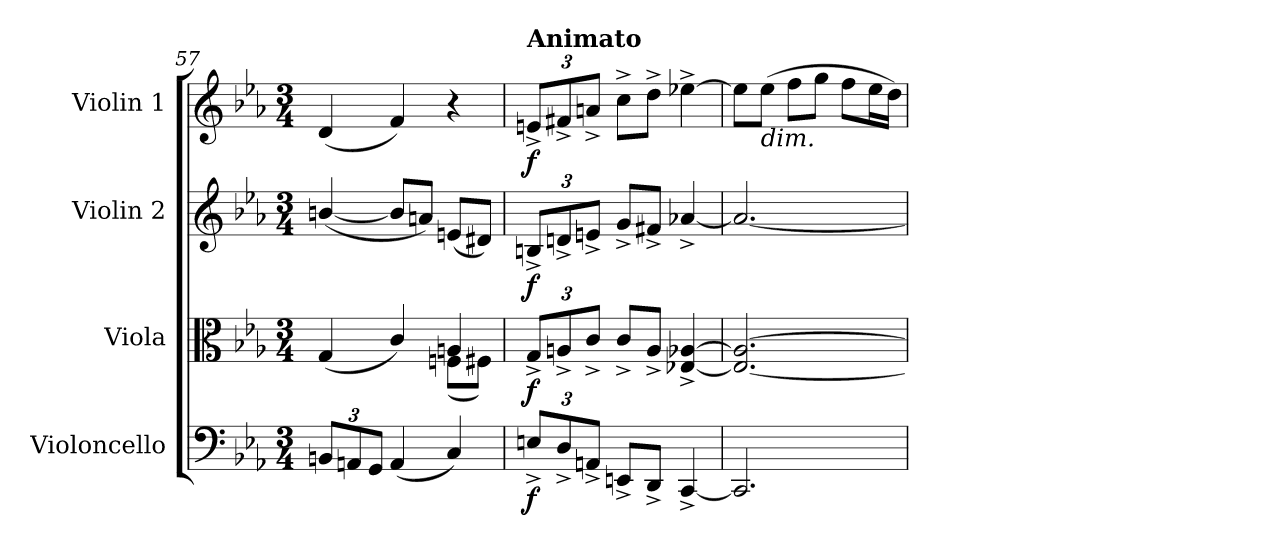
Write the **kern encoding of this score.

**kern	**dynam	**kern	**dynam	**kern	**dynam	**kern	**dynam
*part4	*part4	*part3	*part3	*part2	*part2	*part1	*part1
*staff4	*staff4	*staff3	*staff3	*staff2	*staff2	*staff1	*staff1
*I"Violoncello	*	*I"Viola	*	*I"Violin 2	*	*I"Violin 1	*
*I'Vc	*	*I'Vla	*	*I'Vln	*	*I'Vln	*
*clefF4	*	*clefC3	*	*clefG2	*	*clefG2	*
*k[b-e-a-]	*	*k[b-e-a-]	*	*k[b-e-a-]	*	*k[b-e-a-]	*
*M3/4	*	*M3/4	*	*M3/4	*	*M3/4	*
*Xbrackettup	*	*	*	*	*	*	*
=57	=57	=57	=57	=57	=57	=57	=57
*	*	*^	*	*	*	*	*
12BBn/L	.	(4G/	2ryy	.	([4bn/	.	(4d/	.
12AAn/	.	.	.	.	.	.	.	.
12GG/J	.	.	.	.	.	.	.	.
(4AA/	.	4c/)	.	.	8b/L]	.	4f/)	.
.	.	.	.	.	8an/J)	.	.	.
4C/)	.	4An/	(8Fn\L	.	(8en/L	.	4r	.
.	.	.	8F#X\J)	.	8d#X/J)	.	.	.
*	*	*v	*v	*	*	*	*	*
!!LO:LB:g=z
=58	=58	=58	=58	=58	=58	=58	=58
!!LO:REH:place=s1:a:B:cj:fs=14:t=6
*	*	*Xbrackettup	*	*Xbrackettup	*	*Xbrackettup	*
*	*	*^	*	*	*	*	*
!	!	!	!	!	!	!	!LO:TX:a:B:t=Animato	!
!	!LO:DY:b	!	!	!LO:DY:b	!	!LO:DY:b	!	!LO:DY:b
*	*	*v	*v	*	*	*	*	*
12En^/L	f	12G^/L	f	12Bn^/L	f	12en^/L	f
12D^/	.	12An^/	.	12dn^/	.	12f#X^/	.
12AAn^/J	.	12c^/J	.	12en^/J	.	12an^/J	.
8EEn^/L	.	8c^/L	.	8g^/L	.	8cc^\L	.
8DD^/J	.	8A^/J	.	8f#X^/J	.	8dd^\J	.
[4CC^/	.	[4E-X/^ [4A-X/^	.	[4a-X^/	.	[4ee-X^\	.
=59	=59	=59	=59	=59	=59	=59	=59
*^	*	*^	*	*^	*	*	*
2.CC/]	8ryy	.	2.E-/_ 2.A-/_	8ryy	.	2.a-/_	8ryy	.	8ee-\L]	.
!	!	!	!	!	!	!	!	!	!LO:TX:b:i:t=dim.	!
.	8ryy	.	.	8ryy	.	.	8ryy	.	(8ee-\J	.
.	4ryy	.	.	4ryy	.	.	4ryy	.	8ff\L	.
.	.	.	.	.	.	.	.	.	8gg\J	.
.	4ryy	.	.	4ryy	.	.	4ryy	.	8ff\L	.
.	.	.	.	.	.	.	.	.	16ee-\L	.
.	.	.	.	.	.	.	.	.	16dd\JJ)	.
*v	*v	*	*	*	*	*v	*v	*	*	*
*	*	*v	*v	*	*	*	*	*
=	=	=	=	=	=	=	=
*-	*-	*-	*-	*-	*-	*-	*-
